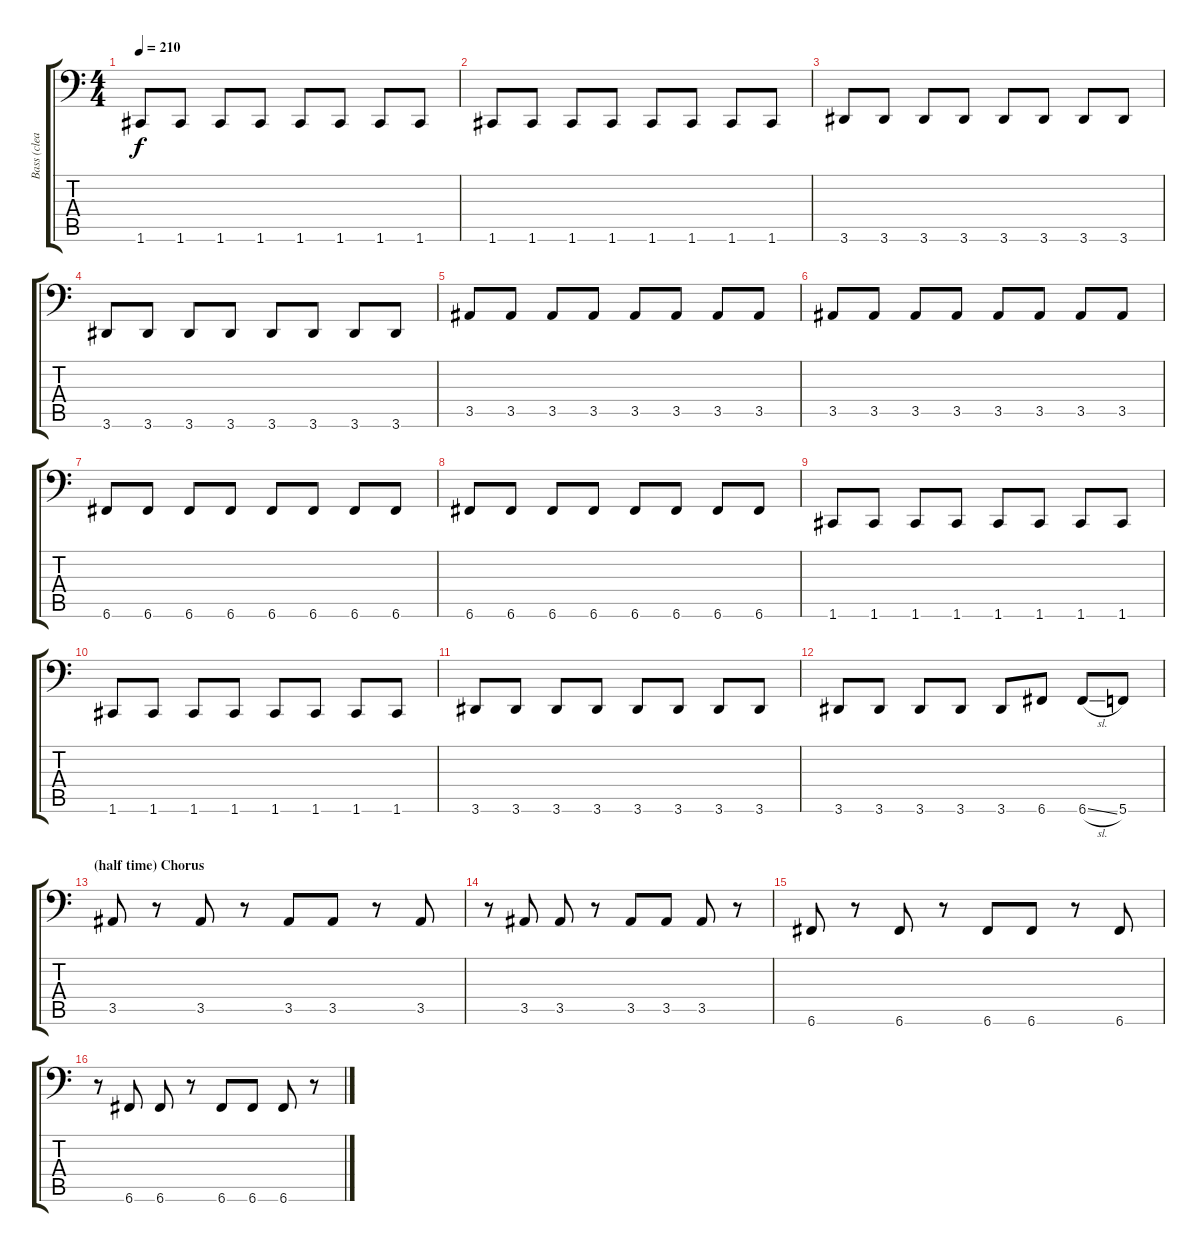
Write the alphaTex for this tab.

\track ("Bass (clean)" "Bass (clea") {instrument electricbasspick}
\staff {score tabs}
\tuning (D3 A2 F2 C2 G1 C1) {hide}
\ts (4 4)
\tempo 210
\clef f4
\ks c
1.6.8{dy f} 1.6.8 1.6.8 1.6.8 1.6.8 1.6.8 1.6.8 1.6.8 |
1.6.8 1.6.8 1.6.8 1.6.8 1.6.8 1.6.8 1.6.8 1.6.8 |
3.6.8 3.6.8 3.6.8 3.6.8 3.6.8 3.6.8 3.6.8 3.6.8 |
3.6.8 3.6.8 3.6.8 3.6.8 3.6.8 3.6.8 3.6.8 3.6.8 |
3.5.8 3.5.8 3.5.8 3.5.8 3.5.8 3.5.8 3.5.8 3.5.8 |
3.5.8 3.5.8 3.5.8 3.5.8 3.5.8 3.5.8 3.5.8 3.5.8 |
6.6.8 6.6.8 6.6.8 6.6.8 6.6.8 6.6.8 6.6.8 6.6.8 |
6.6.8 6.6.8 6.6.8 6.6.8 6.6.8 6.6.8 6.6.8 6.6.8 |
1.6.8 1.6.8 1.6.8 1.6.8 1.6.8 1.6.8 1.6.8 1.6.8 |
1.6.8 1.6.8 1.6.8 1.6.8 1.6.8 1.6.8 1.6.8 1.6.8 |
3.6.8 3.6.8 3.6.8 3.6.8 3.6.8 3.6.8 3.6.8 3.6.8 |
3.6.8 3.6.8 3.6.8 3.6.8 3.6.8 6.6.8 6.6{sl}.8 5.6.8 |
\section ("" "(half time) Chorus")
3.5.8 r.8 3.5.8 r.8 3.5.8 3.5.8 r.8 3.5.8 |
r.8 3.5.8 3.5.8 r.8 3.5.8 3.5.8 3.5.8 r.8 |
6.6.8 r.8 6.6.8 r.8 6.6.8 6.6.8 r.8 6.6.8 |
r.8 6.6.8 6.6.8 r.8 6.6.8 6.6.8 6.6.8 r.8
